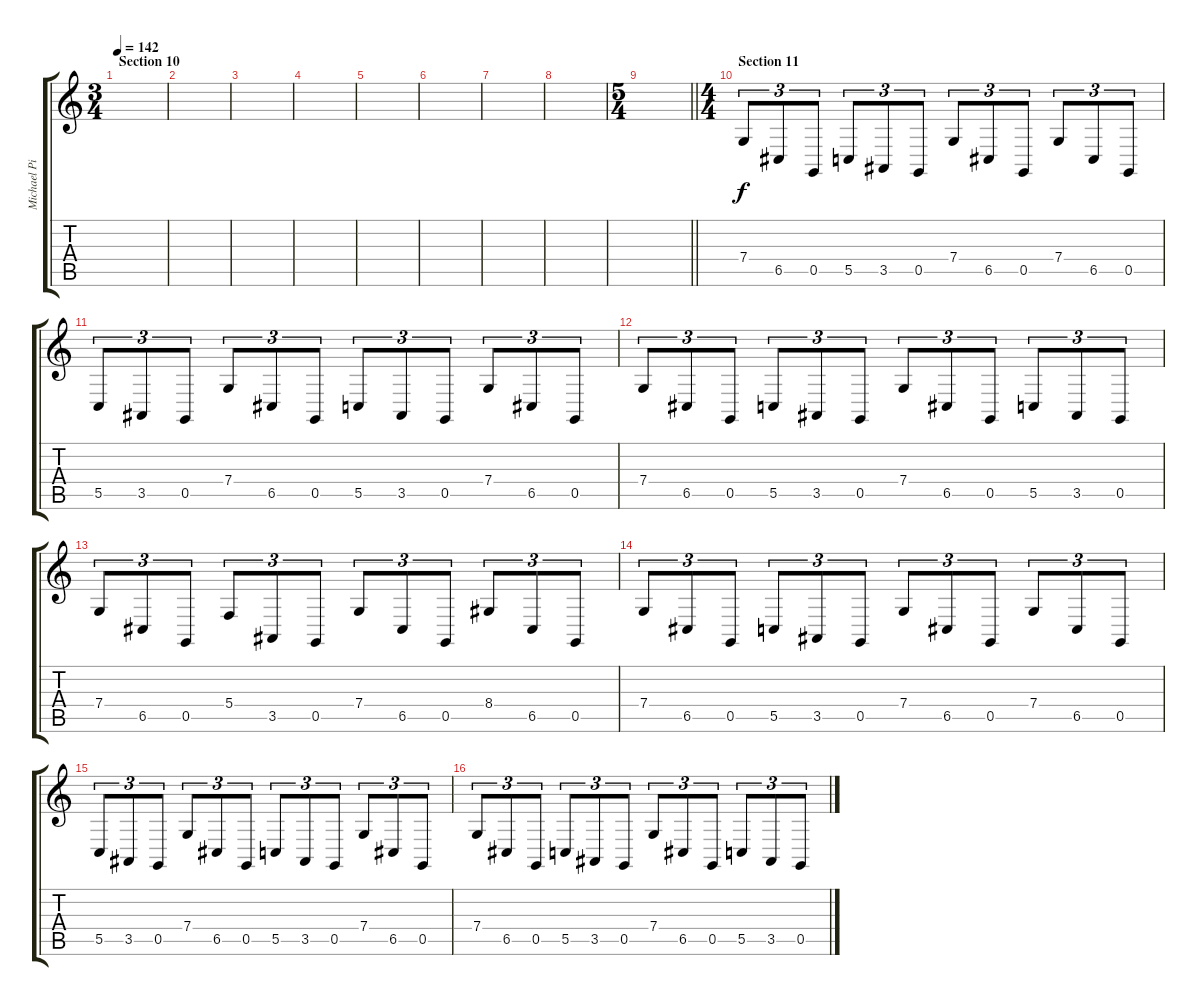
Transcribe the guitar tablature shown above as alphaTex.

\track ("Michael Pinella (keyboard)" "Michael Pi") {instrument lead2sawtooth}
\staff {score tabs}
\tuning (D4 A3 F3 C3 G2 D2) {hide}
\ts (3 4)
\section ("" "Section 10")
\tempo 142
\clef g2
\ks aminor
|
|
|
|
|
|
|
|
\ts (5 4)
\barLineRight lightlight
|
\ts (4 4)
\section ("" "Section 11")
7.4.8{tu (3 2)} 6.5.8{tu (3 2)} 0.5.8{tu (3 2)} 5.5.8{tu (3 2)} 3.5.8{tu (3 2)} 0.5.8{tu (3 2)} 7.4.8{tu (3 2)} 6.5.8{tu (3 2)} 0.5.8{tu (3 2)} 7.4.8{tu (3 2)} 6.5.8{tu (3 2)} 0.5.8{tu (3 2)} |
5.5.8{tu (3 2)} 3.5.8{tu (3 2)} 0.5.8{tu (3 2)} 7.4.8{tu (3 2)} 6.5.8{tu (3 2)} 0.5.8{tu (3 2)} 5.5.8{tu (3 2)} 3.5.8{tu (3 2)} 0.5.8{tu (3 2)} 7.4.8{tu (3 2)} 6.5.8{tu (3 2)} 0.5.8{tu (3 2)} |
7.4.8{tu (3 2)} 6.5.8{tu (3 2)} 0.5.8{tu (3 2)} 5.5.8{tu (3 2)} 3.5.8{tu (3 2)} 0.5.8{tu (3 2)} 7.4.8{tu (3 2)} 6.5.8{tu (3 2)} 0.5.8{tu (3 2)} 5.5.8{tu (3 2)} 3.5.8{tu (3 2)} 0.5.8{tu (3 2)} |
7.4.8{tu (3 2)} 6.5.8{tu (3 2)} 0.5.8{tu (3 2)} 5.4.8{tu (3 2)} 3.5.8{tu (3 2)} 0.5.8{tu (3 2)} 7.4.8{tu (3 2)} 6.5.8{tu (3 2)} 0.5.8{tu (3 2)} 8.4.8{tu (3 2)} 6.5.8{tu (3 2)} 0.5.8{tu (3 2)} |
7.4.8{tu (3 2)} 6.5.8{tu (3 2)} 0.5.8{tu (3 2)} 5.5.8{tu (3 2)} 3.5.8{tu (3 2)} 0.5.8{tu (3 2)} 7.4.8{tu (3 2)} 6.5.8{tu (3 2)} 0.5.8{tu (3 2)} 7.4.8{tu (3 2)} 6.5.8{tu (3 2)} 0.5.8{tu (3 2)} |
5.5.8{tu (3 2)} 3.5.8{tu (3 2)} 0.5.8{tu (3 2)} 7.4.8{tu (3 2)} 6.5.8{tu (3 2)} 0.5.8{tu (3 2)} 5.5.8{tu (3 2)} 3.5.8{tu (3 2)} 0.5.8{tu (3 2)} 7.4.8{tu (3 2)} 6.5.8{tu (3 2)} 0.5.8{tu (3 2)} |
7.4.8{tu (3 2)} 6.5.8{tu (3 2)} 0.5.8{tu (3 2)} 5.5.8{tu (3 2)} 3.5.8{tu (3 2)} 0.5.8{tu (3 2)} 7.4.8{tu (3 2)} 6.5.8{tu (3 2)} 0.5.8{tu (3 2)} 5.5.8{tu (3 2)} 3.5.8{tu (3 2)} 0.5.8{tu (3 2)}
